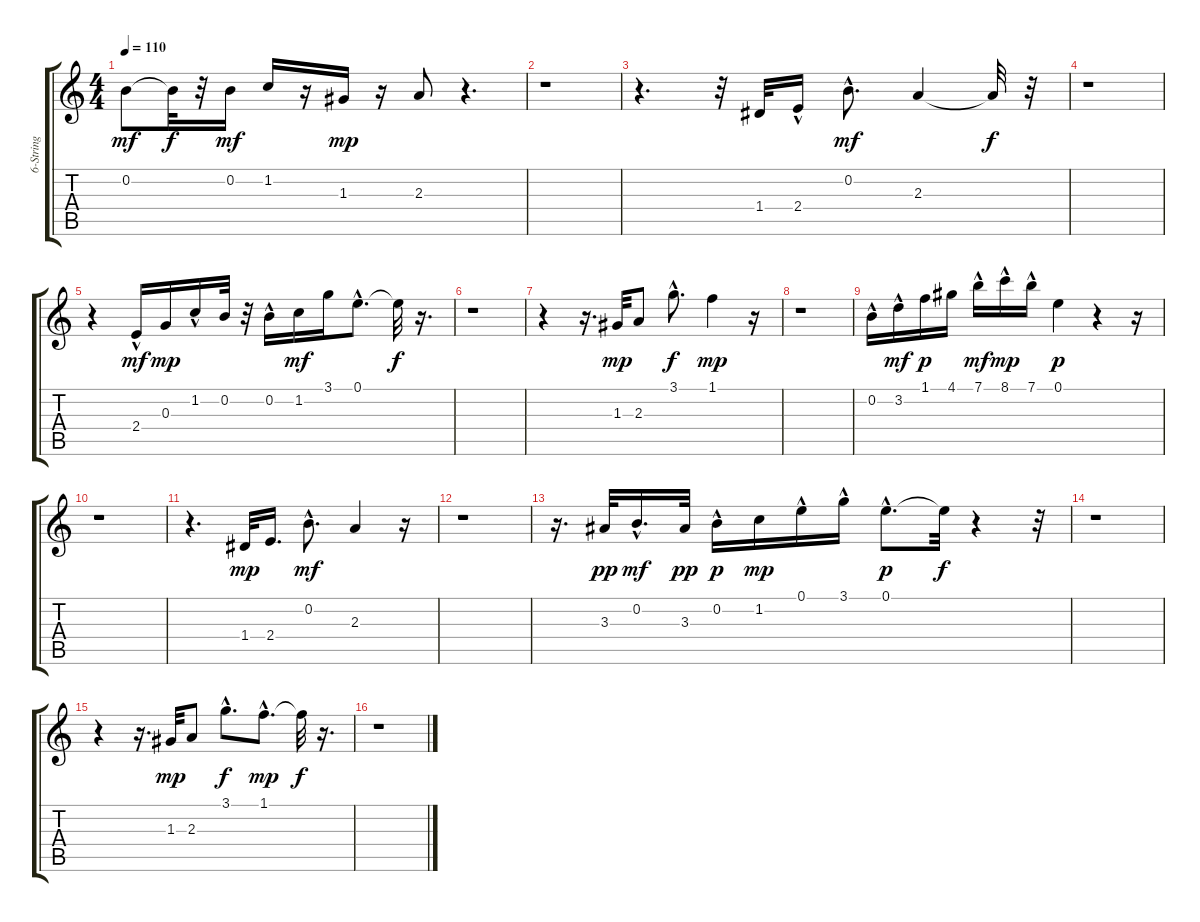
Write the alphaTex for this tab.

\track ("6-String" "6-String") {instrument acousticguitarnylon}
\staff {score tabs}
\tuning (E4 B3 G3 D3 A2 E2) {hide}
\ts (4 4)
\tempo 110
\clef g2
\ks c
0.2.8{dy mf} 0.2{t}.32{dy f} r.32 0.2.16{dy mf} 1.2.16 r.16 1.3.16{dy mp} r.16 2.3.8 r.4{d} |
r.1 |
r.4{d} r.32 1.4.32 2.4{hac}.16 0.2{hac}.8{d dy mf} 2.3.4 2.3{t}.32{dy f} r.32 |
r.1 |
r.4 2.4{hac}.16{dy mf} 0.3.16{dy mp} 1.2{hac}.16 0.2.32 r.32 0.2{hac}.16 1.2.16{dy mf} 3.1.16 0.1{hac}.8{d} 0.1{t}.32{dy f} r.16{d} |
r.1 |
r.4 r.16{d} 1.3.32{dy mp} 2.3.8 3.1{hac}.8{d dy f} 1.1.4{dy mp} r.16 |
r.1 |
0.2{hac}.16 3.2{hac}.16{dy mf} 1.1.16{dy p} 4.1.16 7.1{hac}.16{dy mf} 8.1{hac}.16{dy mp} 7.1{hac}.16 0.1.4{dy p} r.4 r.16 |
r.1 |
r.4{d} 1.4.32{dy mp} 2.4.16{d} 0.2{hac}.8{d dy mf} 2.3.4 r.16 |
r.1 |
r.16{d} 3.3.32{dy pp} 0.2{hac}.16{d dy mf} 3.3.32{dy pp} 0.2{hac}.16{dy p} 1.2.16{dy mp} 0.1{hac}.16 3.1{hac}.16 0.1{hac}.8{d dy p} 0.1{t}.32{dy f} r.4 r.32 |
r.1 |
r.4 r.16{d} 1.3.32{dy mp} 2.3.8 3.1{hac}.8{d dy f} 1.1{hac}.8{d dy mp} 1.1{t}.32{dy f} r.16{d} |
r.1
